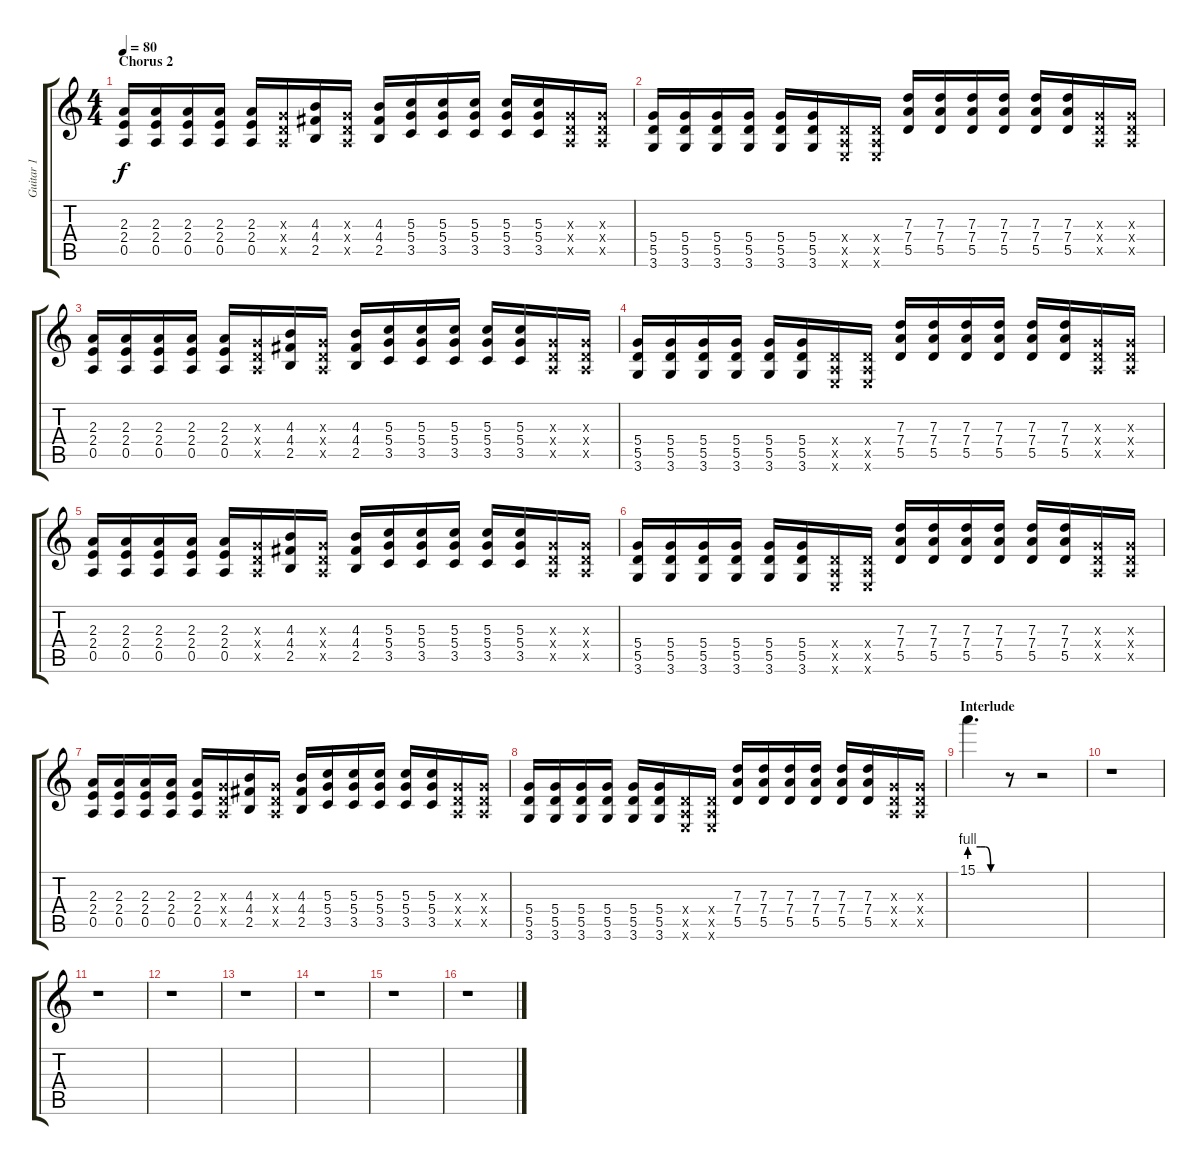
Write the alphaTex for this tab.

\track ("Guitar 1" "Guitar 1") {instrument overdrivenguitar}
\staff {score tabs}
\tuning (E4 B3 G3 D3 A2 E2) {hide}
\ts (4 4)
\section ("" "Chorus 2")
\tempo 80
\clef g2
\ks c
(2.3 2.4 0.5).16{dy f} (2.3 2.4 0.5).16 (2.3 2.4 0.5).16 (2.3 2.4 0.5).16 (2.3 2.4 0.5).16 (0.3{x} 0.4{x} 0.5{x}).16 (4.3 4.4 2.5).16 (0.3{x} 0.4{x} 0.5{x}).16 (4.3 4.4 2.5).16 (5.3 5.4 3.5).16 (5.3 5.4 3.5).16 (5.3 5.4 3.5).16 (5.3 5.4 3.5).16 (5.3 5.4 3.5).16 (0.3{x} 0.4{x} 0.5{x}).16 (0.3{x} 0.4{x} 0.5{x}).16 |
(5.4 5.5 3.6).16 (5.4 5.5 3.6).16 (5.4 5.5 3.6).16 (5.4 5.5 3.6).16 (5.4 5.5 3.6).16 (5.4 5.5 3.6).16 (0.4{x} 0.5{x} 0.6{x}).16 (0.4{x} 0.5{x} 0.6{x}).16 (7.3 7.4 5.5).16 (7.3 7.4 5.5).16 (7.3 7.4 5.5).16 (7.3 7.4 5.5).16 (7.3 7.4 5.5).16 (7.3 7.4 5.5).16 (0.3{x} 0.4{x} 0.5{x}).16 (0.3{x} 0.4{x} 0.5{x}).16 |
(2.3 2.4 0.5).16 (2.3 2.4 0.5).16 (2.3 2.4 0.5).16 (2.3 2.4 0.5).16 (2.3 2.4 0.5).16 (0.3{x} 0.4{x} 0.5{x}).16 (4.3 4.4 2.5).16 (0.3{x} 0.4{x} 0.5{x}).16 (4.3 4.4 2.5).16 (5.3 5.4 3.5).16 (5.3 5.4 3.5).16 (5.3 5.4 3.5).16 (5.3 5.4 3.5).16 (5.3 5.4 3.5).16 (0.3{x} 0.4{x} 0.5{x}).16 (0.3{x} 0.4{x} 0.5{x}).16 |
(5.4 5.5 3.6).16 (5.4 5.5 3.6).16 (5.4 5.5 3.6).16 (5.4 5.5 3.6).16 (5.4 5.5 3.6).16 (5.4 5.5 3.6).16 (0.4{x} 0.5{x} 0.6{x}).16 (0.4{x} 0.5{x} 0.6{x}).16 (7.3 7.4 5.5).16 (7.3 7.4 5.5).16 (7.3 7.4 5.5).16 (7.3 7.4 5.5).16 (7.3 7.4 5.5).16 (7.3 7.4 5.5).16 (0.3{x} 0.4{x} 0.5{x}).16 (0.3{x} 0.4{x} 0.5{x}).16 |
(2.3 2.4 0.5).16 (2.3 2.4 0.5).16 (2.3 2.4 0.5).16 (2.3 2.4 0.5).16 (2.3 2.4 0.5).16 (0.3{x} 0.4{x} 0.5{x}).16 (4.3 4.4 2.5).16 (0.3{x} 0.4{x} 0.5{x}).16 (4.3 4.4 2.5).16 (5.3 5.4 3.5).16 (5.3 5.4 3.5).16 (5.3 5.4 3.5).16 (5.3 5.4 3.5).16 (5.3 5.4 3.5).16 (0.3{x} 0.4{x} 0.5{x}).16 (0.3{x} 0.4{x} 0.5{x}).16 |
(5.4 5.5 3.6).16 (5.4 5.5 3.6).16 (5.4 5.5 3.6).16 (5.4 5.5 3.6).16 (5.4 5.5 3.6).16 (5.4 5.5 3.6).16 (0.4{x} 0.5{x} 0.6{x}).16 (0.4{x} 0.5{x} 0.6{x}).16 (7.3 7.4 5.5).16 (7.3 7.4 5.5).16 (7.3 7.4 5.5).16 (7.3 7.4 5.5).16 (7.3 7.4 5.5).16 (7.3 7.4 5.5).16 (0.3{x} 0.4{x} 0.5{x}).16 (0.3{x} 0.4{x} 0.5{x}).16 |
(2.3 2.4 0.5).16 (2.3 2.4 0.5).16 (2.3 2.4 0.5).16 (2.3 2.4 0.5).16 (2.3 2.4 0.5).16 (0.3{x} 0.4{x} 0.5{x}).16 (4.3 4.4 2.5).16 (0.3{x} 0.4{x} 0.5{x}).16 (4.3 4.4 2.5).16 (5.3 5.4 3.5).16 (5.3 5.4 3.5).16 (5.3 5.4 3.5).16 (5.3 5.4 3.5).16 (5.3 5.4 3.5).16 (0.3{x} 0.4{x} 0.5{x}).16 (0.3{x} 0.4{x} 0.5{x}).16 |
(5.4 5.5 3.6).16 (5.4 5.5 3.6).16 (5.4 5.5 3.6).16 (5.4 5.5 3.6).16 (5.4 5.5 3.6).16 (5.4 5.5 3.6).16 (0.4{x} 0.5{x} 0.6{x}).16 (0.4{x} 0.5{x} 0.6{x}).16 (7.3 7.4 5.5).16 (7.3 7.4 5.5).16 (7.3 7.4 5.5).16 (7.3 7.4 5.5).16 (7.3 7.4 5.5).16 (7.3 7.4 5.5).16 (0.3{x} 0.4{x} 0.5{x}).16 (0.3{x} 0.4{x} 0.5{x}).16 |
\section ("" "Interlude")
15.1{be (custom 0 4 20 4 30 4 40 0 60 0)}.4{d} r.8 r.2 |
r.1 |
r.1 |
r.1 |
r.1 |
r.1 |
r.1 |
r.1
